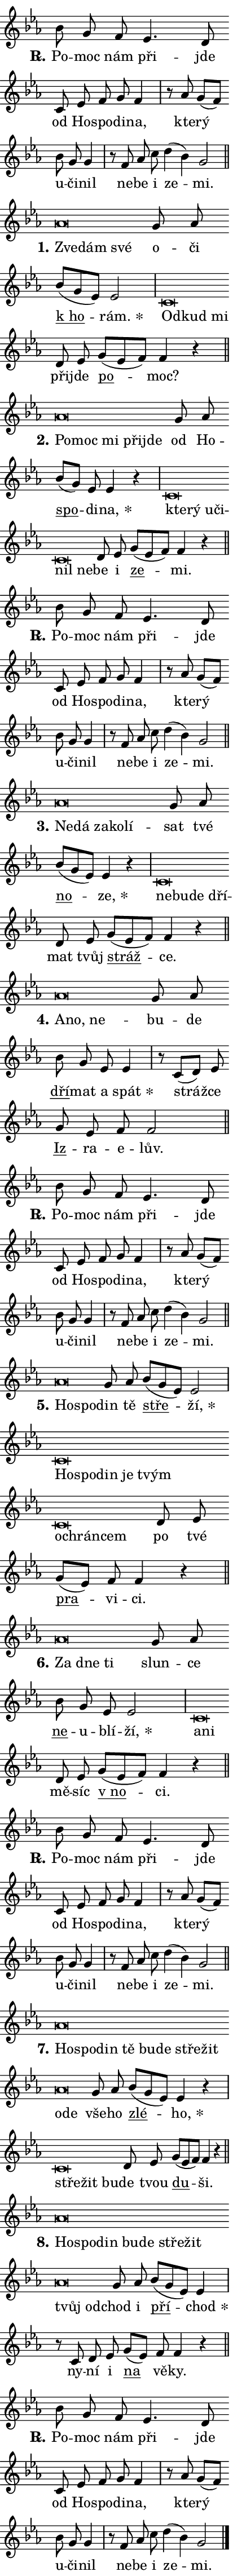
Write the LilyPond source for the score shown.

\version "2.24.0"
\header { tagline = "" }
\paper {
  indent = 0\cm
  top-margin = 0\cm
  right-margin = 0.13\cm % to fit lyric hyphens
  bottom-margin = 0\cm
  left-margin = 0\cm
  paper-width = 7\cm
  page-breaking = #ly:one-page-breaking
  system-system-spacing.basic-distance = #11
  score-system-spacing.basic-distance = #11
  ragged-last = ##f
}


%% Author: Thomas Morley
%% https://lists.gnu.org/archive/html/lilypond-user/2020-05/msg00002.html
#(define (line-position grob)
"Returns position of @var[grob} in current system:
   @code{'start}, if at first time-step
   @code{'end}, if at last time-step
   @code{'middle} otherwise
"
  (let* ((col (ly:item-get-column grob))
         (ln (ly:grob-object col 'left-neighbor))
         (rn (ly:grob-object col 'right-neighbor))
         (col-to-check-left (if (ly:grob? ln) ln col))
         (col-to-check-right (if (ly:grob? rn) rn col))
         (break-dir-left
           (and
             (ly:grob-property col-to-check-left 'non-musical #f)
             (ly:item-break-dir col-to-check-left)))
         (break-dir-right
           (and
             (ly:grob-property col-to-check-right 'non-musical #f)
             (ly:item-break-dir col-to-check-right))))
        (cond ((eqv? 1 break-dir-left) 'start)
              ((eqv? -1 break-dir-right) 'end)
              (else 'middle))))

#(define (tranparent-at-line-position vctor)
  (lambda (grob)
  "Relying on @code{line-position} select the relevant enry from @var{vctor}.
Used to determine transparency,"
    (case (line-position grob)
      ((end) (not (vector-ref vctor 0)))
      ((middle) (not (vector-ref vctor 1)))
      ((start) (not (vector-ref vctor 2))))))

noteHeadBreakVisibility =
#(define-music-function (break-visibility)(vector?)
"Makes @code{NoteHead}s transparent relying on @var{break-visibility}"
#{
  \override NoteHead.transparent =
    #(tranparent-at-line-position break-visibility)
#})

#(define delete-ledgers-for-transparent-note-heads
  (lambda (grob)
    "Reads whether a @code{NoteHead} is transparent.
If so this @code{NoteHead} is removed from @code{'note-heads} from
@var{grob}, which is supposed to be @code{LedgerLineSpanner}.
As a result ledgers are not printed for this @code{NoteHead}"
    (let* ((nhds-array (ly:grob-object grob 'note-heads))
           (nhds-list
             (if (ly:grob-array? nhds-array)
                 (ly:grob-array->list nhds-array)
                 '()))
           ;; Relies on the transparent-property being done before
           ;; Staff.LedgerLineSpanner.after-line-breaking is executed.
           ;; This is fragile ...
           (to-keep
             (remove
               (lambda (nhd)
                 (ly:grob-property nhd 'transparent #f))
               nhds-list)))
      ;; TODO find a better method to iterate over grob-arrays, similiar
      ;; to filter/remove etc for lists
      ;; For now rebuilt from scratch
      (set! (ly:grob-object grob 'note-heads)  '())
      (for-each
        (lambda (nhd)
          (ly:pointer-group-interface::add-grob grob 'note-heads nhd))
        to-keep))))

squashNotes = {
  \override NoteHead.X-extent = #'(-0.2 . 0.2)
  \override NoteHead.Y-extent = #'(-0.75 . 0)
  \override NoteHead.stencil =
    #(lambda (grob)
       (let ((pos (ly:grob-property grob 'staff-position)))
         (begin
           (if (< pos -7) (display "ERROR: Lower brevis then expected\n") (display "OK: Expected brevis position\n"))
           (if (<= pos -6) ly:text-interface::print ly:note-head::print))))
}
unSquashNotes = {
  \revert NoteHead.X-extent
  \revert NoteHead.Y-extent
  \revert NoteHead.stencil
}

hideNotes = \noteHeadBreakVisibility #begin-of-line-visible
unHideNotes = \noteHeadBreakVisibility #all-visible

% work-around for resetting accidentals
% https://lilypond.org/doc/v2.23/Documentation/notation/displaying-rhythms#unmetered-music
cadenzaMeasure = {
  \cadenzaOff
  \partial 1024 s1024
  \cadenzaOn
}

#(define-markup-command (accent layout props text) (markup?)
  "Underline accented syllable"
  (interpret-markup layout props
    #{\markup \override #'(offset . 4.3) \underline { #text }#}))

responsum = \markup \concat {
  "R" \hspace #-1.05 \path #0.1 #'((moveto 0 0.07) (lineto 0.9 0.8)) \hspace #0.05 "."
}

spaceSize = #0.6828661417322834 % exact space size for TeX Gyre Schola

\layout {
  \context {
    \Staff
    \remove "Time_signature_engraver"
    \override LedgerLineSpanner.after-line-breaking = #delete-ledgers-for-transparent-note-heads
  }
  \context {
    \Lyrics {
      \override LyricSpace.minimum-distance = \spaceSize
      \override LyricText.font-name = #"TeX Gyre Schola"
      \override LyricText.font-size = 1
      \override StanzaNumber.font-name = #"TeX Gyre Schola Bold"
      \override StanzaNumber.font-size = 1
    }
  }
  \context {
    \Score 
    \override NoteHead.text =
      #(lambda (grob) 
        (let ((pos (ly:grob-property grob 'staff-position)))
          #{\markup {
            \combine
              \halign #-0.55 \raise #(if (= pos -6) 0 0.5) \override #'(thickness . 2) \draw-line #'(3.2 . 0)
              \musicglyph "noteheads.sM1"
          }#}))
  }
}

% magnetic-lyrics.ily
%
%   written by
%     Jean Abou Samra <jean@abou-samra.fr>
%     Werner Lemberg <wl@gnu.org>
%
%   adapted by
%     Jiri Hon <jiri.hon@gmail.com>
%
% Version 2022-Apr-15

% https://www.mail-archive.com/lilypond-user@gnu.org/msg149350.html

#(define (Left_hyphen_pointer_engraver context)
   "Collect syllable-hyphen-syllable occurrences in lyrics and store
them in properties.  This engraver only looks to the left.  For
example, if the lyrics input is @code{foo -- bar}, it does the
following.

@itemize @bullet
@item
Set the @code{text} property of the @code{LyricHyphen} grob between
@q{foo} and @q{bar} to @code{foo}.

@item
Set the @code{left-hyphen} property of the @code{LyricText} grob with
text @q{foo} to the @code{LyricHyphen} grob between @q{foo} and
@q{bar}.
@end itemize

Use this auxiliary engraver in combination with the
@code{lyric-@/text::@/apply-@/magnetic-@/offset!} hook."
   (let ((hyphen #f)
         (text #f))
     (make-engraver
      (acknowledgers
       ((lyric-syllable-interface engraver grob source-engraver)
        (set! text grob)))
      (end-acknowledgers
       ((lyric-hyphen-interface engraver grob source-engraver)
        ;(when (not (grob::has-interface grob 'lyric-space-interface))
          (set! hyphen grob)));)
      ((stop-translation-timestep engraver)
       (when (and text hyphen)
         (ly:grob-set-object! text 'left-hyphen hyphen))
       (set! text #f)
       (set! hyphen #f)))))

#(define (lyric-text::apply-magnetic-offset! grob)
   "If the space between two syllables is less than the value in
property @code{LyricText@/.details@/.squash-threshold}, move the right
syllable to the left so that it gets concatenated with the left
syllable.

Use this function as a hook for
@code{LyricText@/.after-@/line-@/breaking} if the
@code{Left_@/hyphen_@/pointer_@/engraver} is active."
   (let ((hyphen (ly:grob-object grob 'left-hyphen #f)))
     (when hyphen
       (let ((left-text (ly:spanner-bound hyphen LEFT)))
         (when (grob::has-interface left-text 'lyric-syllable-interface)
           (let* ((common (ly:grob-common-refpoint grob left-text X))
                  (this-x-ext (ly:grob-extent grob common X))
                  (left-x-ext
                   (begin
                     ;; Trigger magnetism for left-text.
                     (ly:grob-property left-text 'after-line-breaking)
                     (ly:grob-extent left-text common X)))
                  ;; `delta` is the gap width between two syllables.
                  (delta (- (interval-start this-x-ext)
                            (interval-end left-x-ext)))
                  (details (ly:grob-property grob 'details))
                  (threshold (assoc-get 'squash-threshold details 0.2)))
             (when (< delta threshold)
               (let* (;; We have to manipulate the input text so that
                      ;; ligatures crossing syllable boundaries are not
                      ;; disabled.  For languages based on the Latin
                      ;; script this is essentially a beautification.
                      ;; However, for non-Western scripts it can be a
                      ;; necessity.
                      (lt (ly:grob-property left-text 'text))
                      (rt (ly:grob-property grob 'text))
                      (is-space (grob::has-interface hyphen 'lyric-space-interface))
                      (space (if is-space " " ""))
                      (extra-delta (if is-space spaceSize 0))
                      ;; Append new syllable.
                      (ltrt-space (if (and (string? lt) (string? rt))
                                (string-append lt space rt)
                                (make-concat-markup (list lt space rt))))
                      ;; Right-align `ltrt` to the right side.
                      (ltrt-space-markup (grob-interpret-markup
                               grob
                               (make-translate-markup
                                (cons (interval-length this-x-ext) 0)
                                (make-right-align-markup ltrt-space)))))
                 (begin
                   ;; Don't print `left-text`.
                   (ly:grob-set-property! left-text 'stencil #f)
                   ;; Set text and stencil (which holds all collected
                   ;; syllables so far) and shift it to the left.
                   (ly:grob-set-property! grob 'text ltrt-space)
                   (ly:grob-set-property! grob 'stencil ltrt-space-markup)
                   (ly:grob-translate-axis! grob (- (- delta extra-delta)) X))))))))))


#(define (lyric-hyphen::displace-bounds-first grob)
   ;; Make very sure this callback isn't triggered too early.
   (let ((left (ly:spanner-bound grob LEFT))
         (right (ly:spanner-bound grob RIGHT)))
     (ly:grob-property left 'after-line-breaking)
     (ly:grob-property right 'after-line-breaking)
     (ly:lyric-hyphen::print grob)))

squashThreshold = #0.4

\layout {
  \context {
    \Lyrics
    \consists #Left_hyphen_pointer_engraver
    \override LyricText.after-line-breaking =
      #lyric-text::apply-magnetic-offset!
    \override LyricHyphen.stencil = #lyric-hyphen::displace-bounds-first
    \override LyricText.details.squash-threshold = \squashThreshold
    \override LyricHyphen.minimum-distance = 0
    \override LyricHyphen.minimum-length = \squashThreshold
  }
}

squashText = \override LyricText.details.squash-threshold = 9999
unSquashText = \override LyricText.details.squash-threshold = \squashThreshold

leftText = \override LyricText.self-alignment-X = #LEFT
unLeftText = \revert LyricText.self-alignment-X

starOffset = #(lambda (grob) 
                (let ((x_offset (ly:self-alignment-interface::aligned-on-x-parent grob)))
                  (if (= x_offset 0) 0 (+ x_offset 1.2))))

star = #(define-music-function (syllable)(string?)
"Append star separator at the end of a syllable"
#{
  \once \override LyricText.X-offset = #starOffset
  \lyricmode { \markup {
    #syllable
    \override #'((font-name . "TeX Gyre Schola Bold")) \hspace #0.2 \lower #0.65 \larger "*"
  } }
#})

starAccent = #(define-music-function (syllable)(string?)
"Append star separator at the end of a syllable and make accent"
#{
  \once \override LyricText.X-offset = #starOffset
  \lyricmode { \markup {
    \accent #syllable
    \override #'((font-name . "TeX Gyre Schola Bold")) \hspace #0.2 \lower #0.65 \larger "*"
  } }
#})

breath = #(define-music-function (syllable)(string?)
"Append breathing indicator at the end of a syllable"
#{
  \lyricmode { \markup { #syllable "+" } }
#})

optionalBreath = #(define-music-function (syllable)(string?)
"Append optional breathing indicator at the end of a syllable"
#{
  \lyricmode { \markup { #syllable "(+)" } }
#})


\score {
    <<
        \new Voice = "melody" { \cadenzaOn \key es \major \relative { bes'8 g f es4. d8 \bar "" c es f g f4 \cadenzaMeasure \bar "|" r8 as g[( f)] \bar "" bes8 g g4 \cadenzaMeasure \bar "|" r8 f as c \bar "" d4( bes) g2 \cadenzaMeasure \bar "||" \break } }
        \new Lyrics \lyricsto "melody" { \lyricmode { \set stanza = \responsum
Po -- moc nám při -- jde od Ho -- spo -- di -- na, kte -- rý u -- či -- nil ne -- be i ze -- mi. } }
    >>
    \layout {}
}

\score {
    <<
        \new Voice = "melody" { \cadenzaOn \key es \major \relative { \squashNotes as'\breve*1/16 \hideNotes \breve*1/16 \breve*1/16 \bar "" \unHideNotes \unSquashNotes g8 as \bar "" bes[( g es)] es2 \cadenzaMeasure \bar "|" \squashNotes c\breve*1/16 \hideNotes \breve*1/16 \breve*1/16 \bar "" \unHideNotes \unSquashNotes d8 es \bar "" g[( es f)] f4 r \cadenzaMeasure \bar "||" \break } }
        \new Lyrics \lyricsto "melody" { \lyricmode { \set stanza = "1."
\leftText Zve -- \squashText dám své \unLeftText \unSquashText o -- či \markup \accent "k ho" -- \star rám. \leftText Od -- \squashText kud mi \unLeftText \unSquashText při -- jde \markup \accent po -- moc? } }
    >>
    \layout {}
}

\score {
    <<
        \new Voice = "melody" { \cadenzaOn \key es \major \relative { \squashNotes as'\breve*1/16 \hideNotes \breve*1/16 \bar "" \breve*1/16 \bar "" \breve*1/16 \breve*1/16 \bar "" \unHideNotes \unSquashNotes g8 as \bar "" bes[( g)] es es4 r \cadenzaMeasure \bar "|" \squashNotes c\breve*1/16 \hideNotes \breve*1/16 \bar "" \breve*1/16 \bar "" \breve*1/16 \bar "" \breve*1/16 \breve*1/16 \bar "" \unHideNotes \unSquashNotes d8 es \bar "" g[( es f)] f4 r \cadenzaMeasure \bar "||" \break } }
        \new Lyrics \lyricsto "melody" { \lyricmode { \set stanza = "2."
\leftText Po -- \squashText moc mi při -- jde \unLeftText \unSquashText od Ho -- \markup \accent spo -- di -- \star na, \leftText kte -- \squashText rý u -- či -- nil ne -- \unLeftText \unSquashText be i \markup \accent ze -- mi. } }
    >>
    \layout {}
}

\score {
    <<
        \new Voice = "melody" { \cadenzaOn \key es \major \relative { bes'8 g f es4. d8 \bar "" c es f g f4 \cadenzaMeasure \bar "|" r8 as g[( f)] \bar "" bes8 g g4 \cadenzaMeasure \bar "|" r8 f as c \bar "" d4( bes) g2 \cadenzaMeasure \bar "||" \break } }
        \new Lyrics \lyricsto "melody" { \lyricmode { \set stanza = \responsum
Po -- moc nám při -- jde od Ho -- spo -- di -- na, kte -- rý u -- či -- nil ne -- be i ze -- mi. } }
    >>
    \layout {}
}

\score {
    <<
        \new Voice = "melody" { \cadenzaOn \key es \major \relative { \squashNotes as'\breve*1/16 \hideNotes \breve*1/16 \bar "" \breve*1/16 \bar "" \breve*1/16 \breve*1/16 \bar "" \unHideNotes \unSquashNotes g8 as \bar "" bes[( g es)] es4 r \cadenzaMeasure \bar "|" \squashNotes c\breve*1/16 \hideNotes \breve*1/16 \bar "" \breve*1/16 \breve*1/16 \bar "" \unHideNotes \unSquashNotes d8 es \bar "" g[( es f)] f4 r \cadenzaMeasure \bar "||" \break } }
        \new Lyrics \lyricsto "melody" { \lyricmode { \set stanza = "3."
\leftText Ne -- \squashText dá za -- ko -- lí -- \unLeftText \unSquashText sat tvé \markup \accent no -- \star ze, \leftText ne -- \squashText bu -- de dří -- \unLeftText \unSquashText mat tvůj \markup \accent stráž -- ce. } }
    >>
    \layout {}
}

\score {
    <<
        \new Voice = "melody" { \cadenzaOn \key es \major \relative { \squashNotes as'\breve*1/16 \hideNotes \breve*1/16 \breve*1/16 \bar "" \unHideNotes \unSquashNotes g8 as \bar "" bes g es es4 \cadenzaMeasure \bar "|" r8 c8[( d8)] es \bar "" g es f f2 \cadenzaMeasure \bar "||" \break } }
        \new Lyrics \lyricsto "melody" { \lyricmode { \set stanza = "4."
\leftText A -- \squashText no, ne -- \unLeftText \unSquashText bu -- de \markup \accent dří -- mat a \star spát stráž -- ce \markup \accent Iz -- ra -- e -- lův. } }
    >>
    \layout {}
}

\score {
    <<
        \new Voice = "melody" { \cadenzaOn \key es \major \relative { bes'8 g f es4. d8 \bar "" c es f g f4 \cadenzaMeasure \bar "|" r8 as g[( f)] \bar "" bes8 g g4 \cadenzaMeasure \bar "|" r8 f as c \bar "" d4( bes) g2 \cadenzaMeasure \bar "||" \break } }
        \new Lyrics \lyricsto "melody" { \lyricmode { \set stanza = \responsum
Po -- moc nám při -- jde od Ho -- spo -- di -- na, kte -- rý u -- či -- nil ne -- be i ze -- mi. } }
    >>
    \layout {}
}

\score {
    <<
        \new Voice = "melody" { \cadenzaOn \key es \major \relative { \squashNotes as'\breve*1/16 \hideNotes \breve*1/16 \bar "" \unHideNotes \unSquashNotes g8 as \bar "" bes[( g es)] es2 \cadenzaMeasure \bar "|" \squashNotes c\breve*1/16 \hideNotes \breve*1/16 \bar "" \breve*1/16 \bar "" \breve*1/16 \bar "" \breve*1/16 \bar "" \breve*1/16 \bar "" \breve*1/16 \breve*1/16 \bar "" \unHideNotes \unSquashNotes d8 es \bar "" g[( es)] f f4 r \cadenzaMeasure \bar "||" \break } }
        \new Lyrics \lyricsto "melody" { \lyricmode { \set stanza = "5."
\leftText Ho -- \squashText spo -- \unLeftText \unSquashText din tě \markup \accent stře -- \star ží, \leftText Ho -- \squashText spo -- din je tvým o -- chrán -- cem \unLeftText \unSquashText po tvé \markup \accent pra -- vi -- ci. } }
    >>
    \layout {}
}

\score {
    <<
        \new Voice = "melody" { \cadenzaOn \key es \major \relative { \squashNotes as'\breve*1/16 \hideNotes \breve*1/16 \breve*1/16 \bar "" \unHideNotes \unSquashNotes g8 as \bar "" bes g es es2 \cadenzaMeasure \bar "|" \squashNotes c\breve*1/16 \hideNotes \breve*1/16 \bar "" \unHideNotes \unSquashNotes d8 es \bar "" g[( es f)] f4 r \cadenzaMeasure \bar "||" \break } }
        \new Lyrics \lyricsto "melody" { \lyricmode { \set stanza = "6."
\leftText Za \squashText dne ti \unLeftText \unSquashText slun -- ce \markup \accent ne -- u -- blí -- \star ží, \leftText a -- \squashText ni \unLeftText \unSquashText mě -- síc \markup \accent "v no" -- ci. } }
    >>
    \layout {}
}

\score {
    <<
        \new Voice = "melody" { \cadenzaOn \key es \major \relative { bes'8 g f es4. d8 \bar "" c es f g f4 \cadenzaMeasure \bar "|" r8 as g[( f)] \bar "" bes8 g g4 \cadenzaMeasure \bar "|" r8 f as c \bar "" d4( bes) g2 \cadenzaMeasure \bar "||" \break } }
        \new Lyrics \lyricsto "melody" { \lyricmode { \set stanza = \responsum
Po -- moc nám při -- jde od Ho -- spo -- di -- na, kte -- rý u -- či -- nil ne -- be i ze -- mi. } }
    >>
    \layout {}
}

\score {
    <<
        \new Voice = "melody" { \cadenzaOn \key es \major \relative { \squashNotes as'\breve*1/16 \hideNotes \breve*1/16 \bar "" \breve*1/16 \bar "" \breve*1/16 \bar "" \breve*1/16 \bar "" \breve*1/16 \bar "" \breve*1/16 \bar "" \breve*1/16 \bar "" \breve*1/16 \breve*1/16 \bar "" \unHideNotes \unSquashNotes g8 as \bar "" bes[( g es)] es4 r \cadenzaMeasure \bar "|" \squashNotes c\breve*1/16 \hideNotes \breve*1/16 \breve*1/16 \bar "" \unHideNotes \unSquashNotes d8 es \bar "" g[( es f)] f4 r \cadenzaMeasure \bar "||" \break } }
        \new Lyrics \lyricsto "melody" { \lyricmode { \set stanza = "7."
\leftText Ho -- \squashText spo -- din tě bu -- de stře -- žit o -- de \unLeftText \unSquashText vše -- ho \markup \accent zlé -- \star ho, \leftText stře -- \squashText žit bu -- \unLeftText \unSquashText de tvou \markup \accent du -- ši. } }
    >>
    \layout {}
}

\score {
    <<
        \new Voice = "melody" { \cadenzaOn \key es \major \relative { \squashNotes as'\breve*1/16 \hideNotes \breve*1/16 \bar "" \breve*1/16 \bar "" \breve*1/16 \bar "" \breve*1/16 \bar "" \breve*1/16 \bar "" \breve*1/16 \bar "" \breve*1/16 \breve*1/16 \bar "" \unHideNotes \unSquashNotes g8 as \bar "" bes[( g es)] es4 \cadenzaMeasure \bar "|" r8 c d8 es \bar "" g[( es)] f f4 r \cadenzaMeasure \bar "||" \break } }
        \new Lyrics \lyricsto "melody" { \lyricmode { \set stanza = "8."
\leftText Ho -- \squashText spo -- din bu -- de stře -- žit tvůj od -- \unLeftText \unSquashText chod i \markup \accent pří -- \star chod ny -- ní i \markup \accent na vě -- ky. } }
    >>
    \layout {}
}

\score {
    <<
        \new Voice = "melody" { \cadenzaOn \key es \major \relative { bes'8 g f es4. d8 \bar "" c es f g f4 \cadenzaMeasure \bar "|" r8 as g[( f)] \bar "" bes8 g g4 \cadenzaMeasure \bar "|" r8 f as c \bar "" d4( bes) g2 \cadenzaMeasure \bar "||" \break } \bar "|." }
        \new Lyrics \lyricsto "melody" { \lyricmode { \set stanza = \responsum
Po -- moc nám při -- jde od Ho -- spo -- di -- na, kte -- rý u -- či -- nil ne -- be i ze -- mi. } }
    >>
    \layout {}
}
